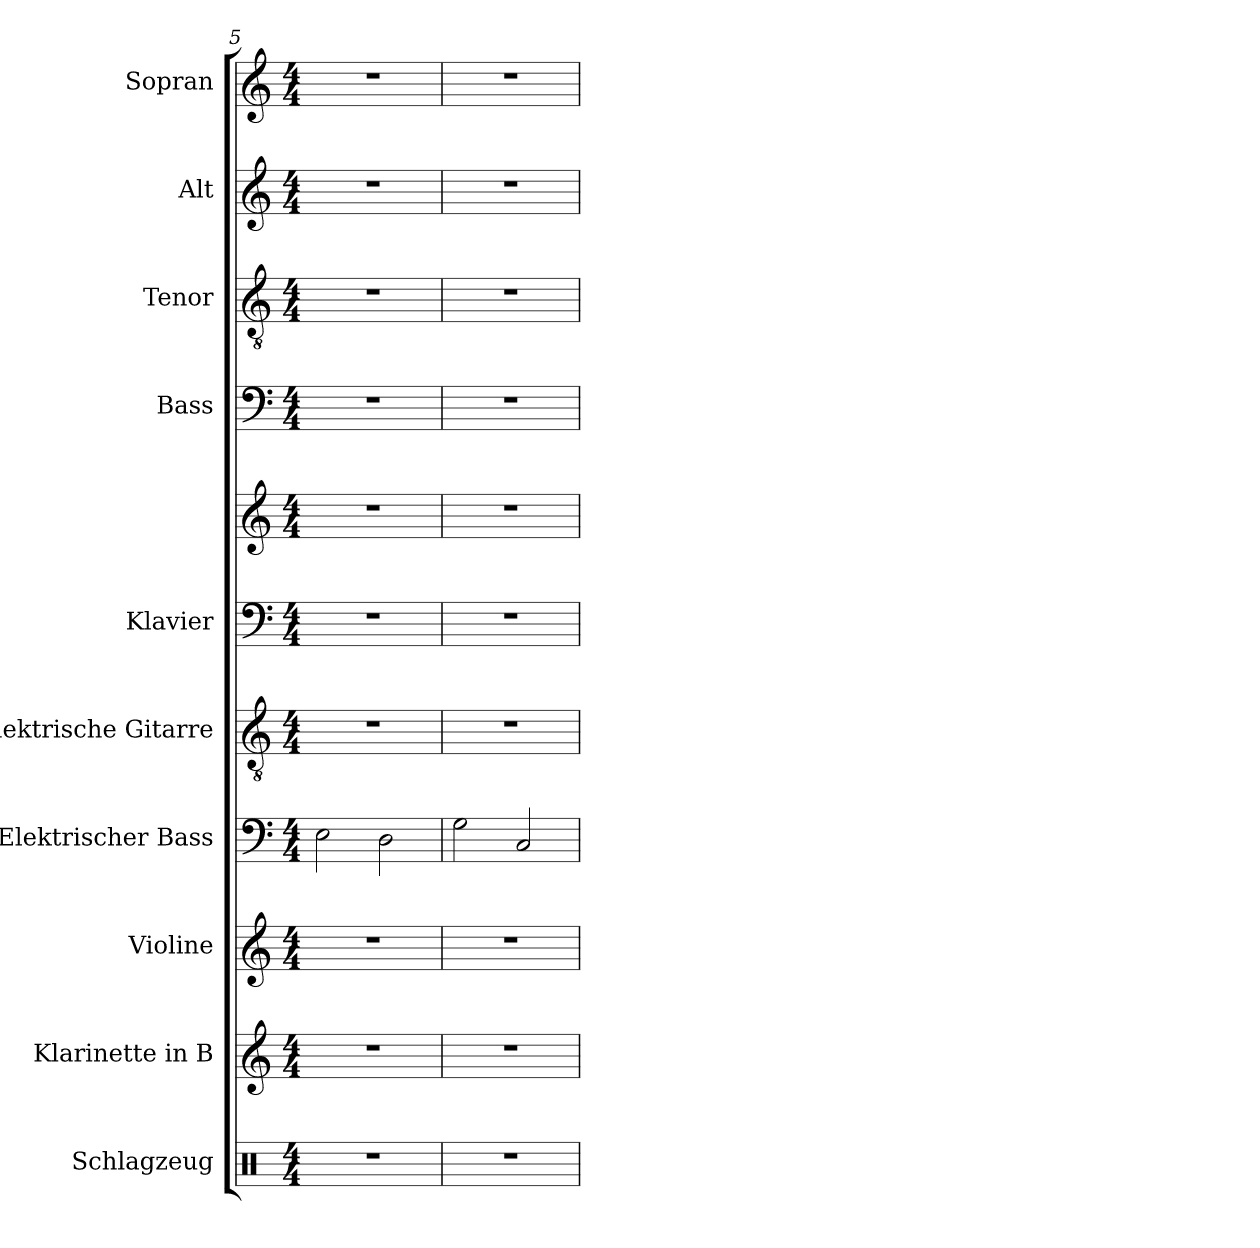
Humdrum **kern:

**kern	**kern	**kern	**kern	**kern	**kern	**kern	**kern	**kern	**kern	**kern
*part10	*part9	*part8	*part7	*part6	*part5	*part5	*part4	*part3	*part2	*part1
*staff11	*staff10	*staff9	*staff8	*staff7	*staff6	*staff5	*staff4	*staff3	*staff2	*staff1
*I"Schlagzeug	*I"Klarinette in B	*I"Violine	*I"Elektrischer Bass	*I"Elektrische Gitarre	*I"Klavier	*	*I"Bass	*I"Tenor	*I"Alt	*I"Sopran
*I'Schlgz.	*	*I'Vl.	*I'E-B.	*I'E-Git.	*I'Klav.	*	*I'B.	*I'T.	*I'A.	*I'S.
*clefX	*clefG2	*clefG2	*clefF4	*clefGv2	*clefF4	*clefG2	*clefF4	*clefGv2	*clefG2	*clefG2
*	*ITrd1c2	*	*ITrd7c12	*	*	*	*	*	*	*
*k[]	*k[b-e-]	*k[]	*k[]	*k[]	*k[]	*k[]	*k[]	*k[]	*k[]	*k[]
*M4/4	*M4/4	*M4/4	*M4/4	*M4/4	*M4/4	*M4/4	*M4/4	*M4/4	*M4/4	*M4/4
=5	=5	=5	=5	=5	=5	=5	=5	=5	=5	=5
1r	1r	1r	2EE\	1r	1r	1r	1r	1r	1r	1r
.	.	.	2DD\	.	.	.	.	.	.	.
=6	=6	=6	=6	=6	=6	=6	=6	=6	=6	=6
1r	1r	1r	2GG\	1r	1r	1r	1r	1r	1r	1r
.	.	.	2CC/	.	.	.	.	.	.	.
=	=	=	=	=	=	=	=	=	=	=
*-	*-	*-	*-	*-	*-	*-	*-	*-	*-	*-
